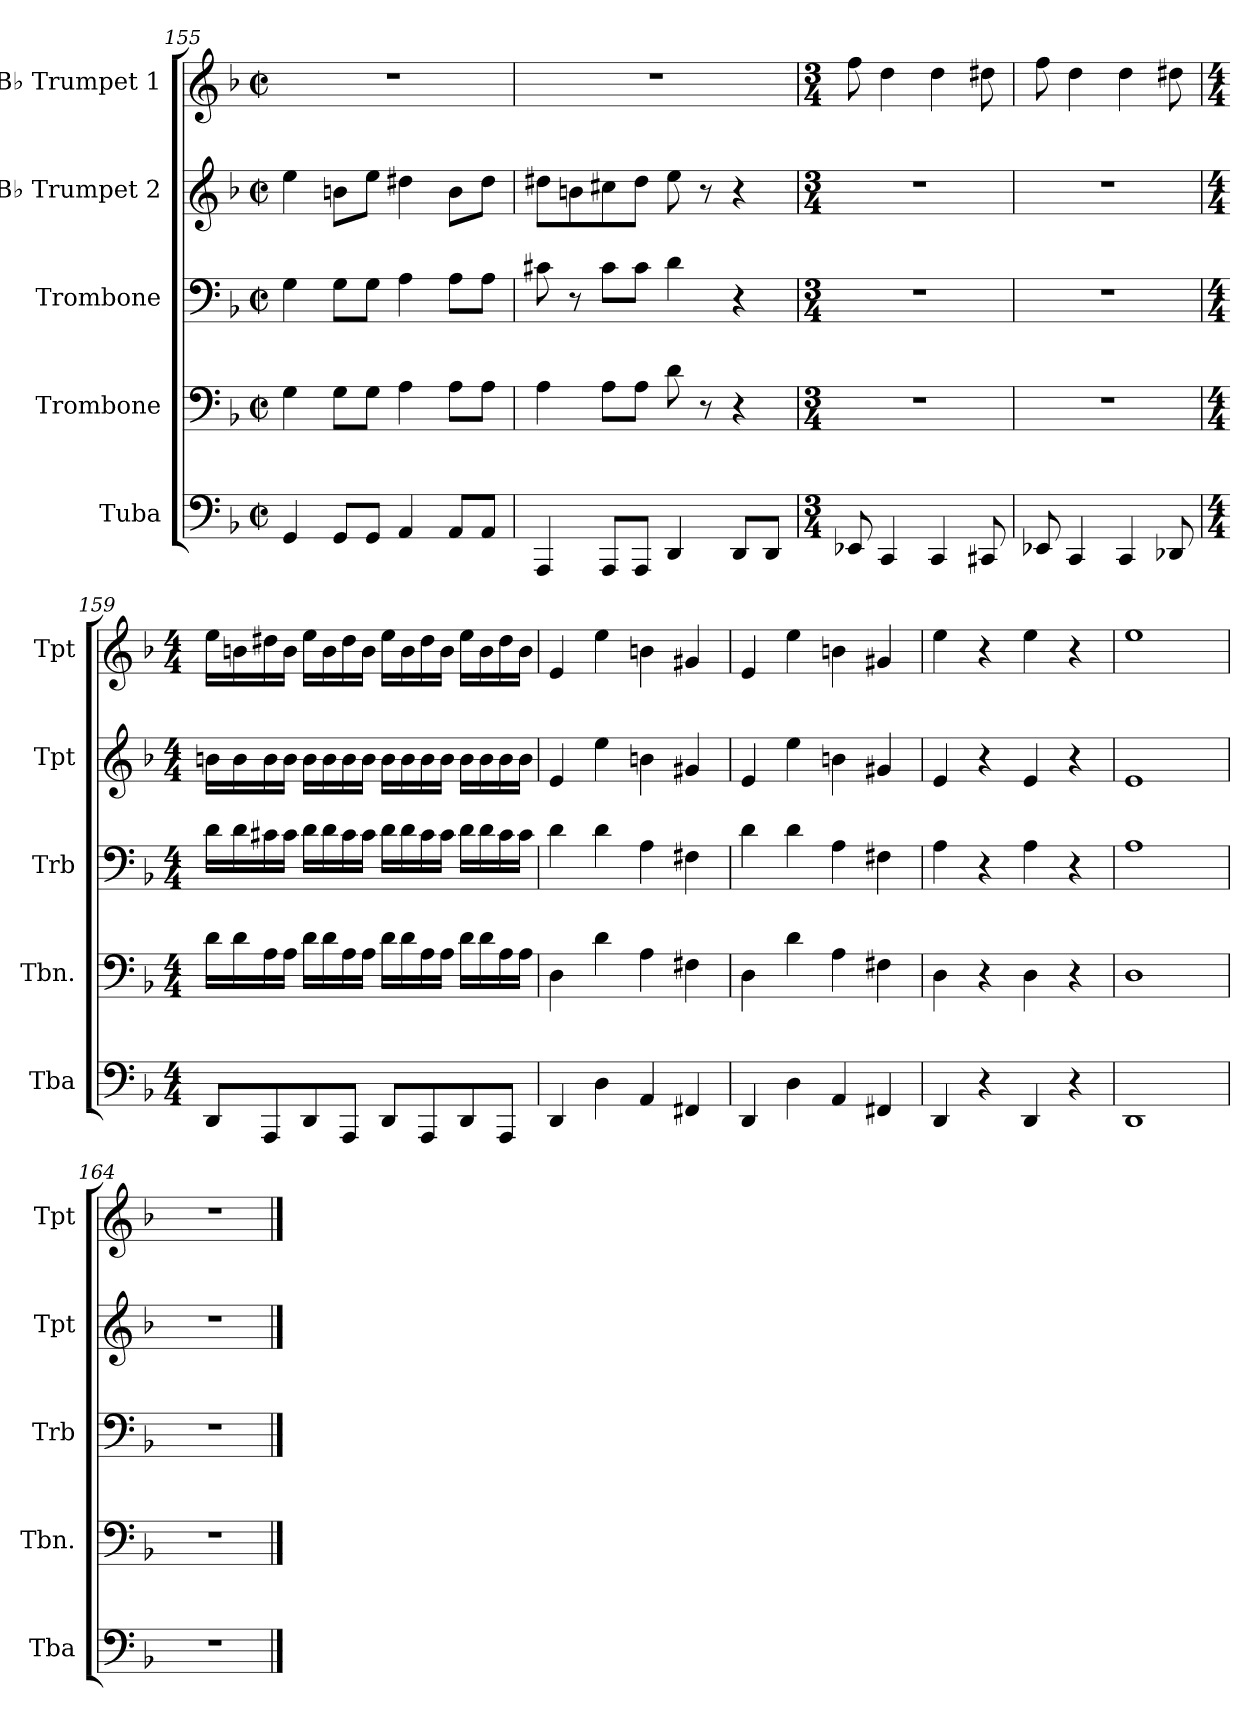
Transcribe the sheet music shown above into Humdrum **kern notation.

**kern	**kern	**kern	**kern	**kern
*part5	*part4	*part3	*part2	*part1
*staff5	*staff4	*staff3	*staff2	*staff1
*I"Tuba	*I"Trombone	*I"Trombone	*I"B♭ Trumpet 2	*I"B♭ Trumpet 1
*I'Tba	*I'Tbn.	*I'Trb	*I'Tpt	*I'Tpt
*clefF4	*clefF4	*clefF4	*clefG2	*clefG2
*	*	*	*ITrd1c2	*ITrd1c2
*k[b-]	*k[b-]	*k[b-]	*k[b-e-a-]	*k[b-e-a-]
*M2/2	*M2/2	*M2/2	*M2/2	*M2/2
*met(c|)	*met(c|)	*met(c|)	*met(c|)	*met(c|)
=155	=155	=155	=155	=155
4GG/	4G\	4G\	4dd\	1r
8GG/L	8G\L	8G\L	8an\L	.
8GG/J	8G\J	8G\J	8dd\J	.
4AA/	4A\	4A\	4cc#X\	.
8AA/L	8A\L	8A\L	8a\L	.
8AA/J	8A\J	8A\J	8cc#\J	.
!!LO:PB:g=z
=156	=156	=156	=156	=156
4AAA/	4A\	8c#X\	8cc#X\L	1r
.	.	8r	8an\	.
8AAA/L	8A\L	8c#\L	8bn\	.
8AAA/J	8A\J	8c#\J	8cc#\J	.
4DD/	8d\	4d\	8dd\	.
.	8r	.	8r	.
8DD/L	4r	4r	4r	.
8DD/J	.	.	.	.
=157	=157	=157	=157	=157
*M3/4	*M3/4	*M3/4	*M3/4	*M3/4
*	*	*	*	*MM100
8EE-X/	2.r	2.r	2.r	8ee-\
4CC/	.	.	.	4cc\
4CC/	.	.	.	4cc\
8CC#X/	.	.	.	8cc#X\
=158	=158	=158	=158	=158
8EE-X/	2.r	2.r	2.r	8ee-\
4CC/	.	.	.	4cc\
4CC/	.	.	.	4cc\
8DD-X/	.	.	.	8cc#X\
!!LO:LB:g=z
=159	=159	=159	=159	=159
*M4/4	*M4/4	*M4/4	*M4/4	*M4/4
*	*	*	*	*MM100
8DD/L	16d\LL	16d\LL	16an\LL	16dd\LL
.	16d\	16d\	16a\	16an\
8AAA/	16A\	16c#X\	16a\	16cc#X\
.	16A\JJ	16c#\JJ	16a\JJ	16a\JJ
8DD/	16d\LL	16d\LL	16a\LL	16dd\LL
.	16d\	16d\	16a\	16a\
8AAA/J	16A\	16c#\	16a\	16cc#\
.	16A\JJ	16c#\JJ	16a\JJ	16a\JJ
8DD/L	16d\LL	16d\LL	16a\LL	16dd\LL
.	16d\	16d\	16a\	16a\
8AAA/	16A\	16c#\	16a\	16cc#\
.	16A\JJ	16c#\JJ	16a\JJ	16a\JJ
8DD/	16d\LL	16d\LL	16a\LL	16dd\LL
.	16d\	16d\	16a\	16a\
8AAA/J	16A\	16c#\	16a\	16cc#\
.	16A\JJ	16c#\JJ	16a\JJ	16a\JJ
=160	=160	=160	=160	=160
4DD/	4D\	4d\	4d/	4d/
4D\	4d\	4d\	4dd\	4dd\
4AA/	4A\	4A\	4an\	4an\
4FF#X/	4F#X\	4F#X\	4f#X/	4f#X/
=161	=161	=161	=161	=161
4DD/	4D\	4d\	4d/	4d/
4D\	4d\	4d\	4dd\	4dd\
4AA/	4A\	4A\	4an\	4an\
4FF#X/	4F#X\	4F#X\	4f#X/	4f#X/
=162	=162	=162	=162	=162
4DD/	4D\	4A\	4d/	4dd\
4r	4r	4r	4r	4r
4DD/	4D\	4A\	4d/	4dd\
4r	4r	4r	4r	4r
=163	=163	=163	=163	=163
1DD	1D	1A	1d	1dd
!!LO:PB:g=z
=164	=164	=164	=164	=164
1r	1r	1r	1r	1r
==	==	==	==	==
*-	*-	*-	*-	*-
